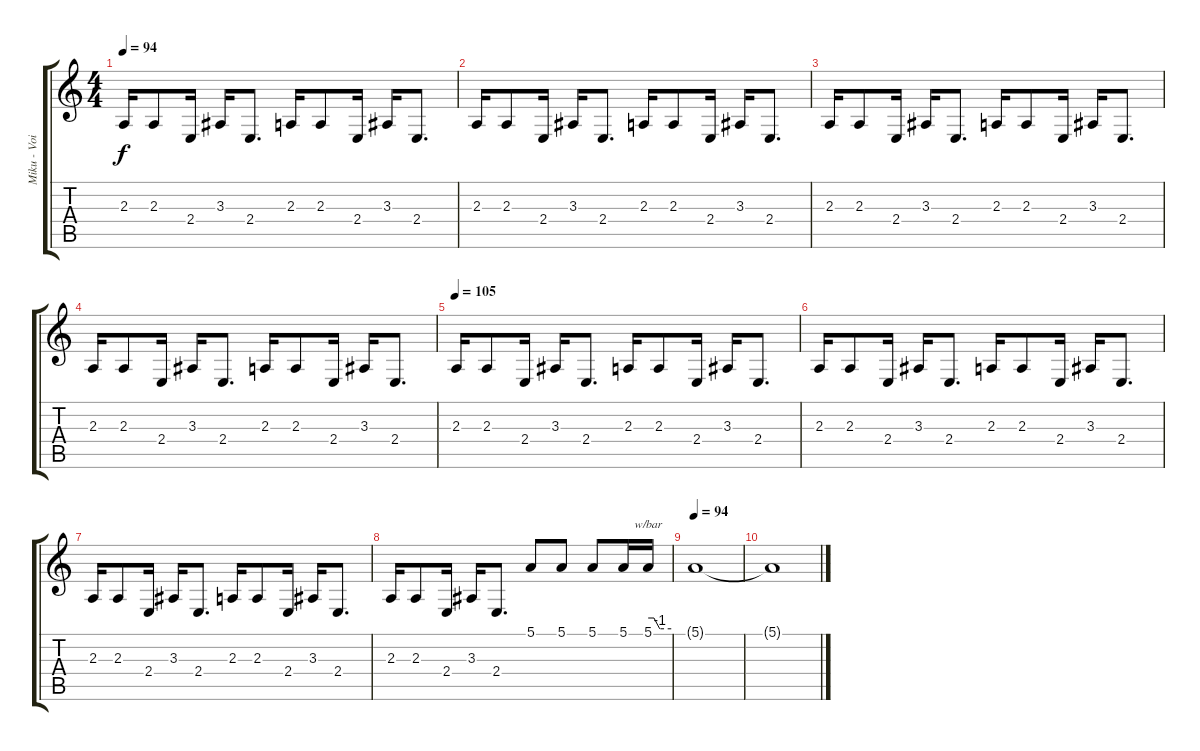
\track ("Miku - Voice" "Miku - Voi") {instrument synthvoice}
\staff {score tabs}
\tuning (E4 B3 G3 D3 A2 E2) {hide}
\ts (4 4)
\tempo 94
\clef g2
\ks c
2.3.16{dy f} 2.3.8 2.4.16 3.3.16 2.4.8{d} 2.3.16 2.3.8 2.4.16 3.3.16 2.4.8{d} |
2.3.16 2.3.8 2.4.16 3.3.16 2.4.8{d} 2.3.16 2.3.8 2.4.16 3.3.16 2.4.8{d} |
2.3.16 2.3.8 2.4.16 3.3.16 2.4.8{d} 2.3.16 2.3.8 2.4.16 3.3.16 2.4.8{d} |
2.3.16 2.3.8 2.4.16 3.3.16 2.4.8{d} 2.3.16 2.3.8 2.4.16 3.3.16 2.4.8{d} |
\tempo 105
2.3.16 2.3.8 2.4.16 3.3.16 2.4.8{d} 2.3.16 2.3.8 2.4.16 3.3.16 2.4.8{d} |
2.3.16 2.3.8 2.4.16 3.3.16 2.4.8{d} 2.3.16 2.3.8 2.4.16 3.3.16 2.4.8{d} |
2.3.16 2.3.8 2.4.16 3.3.16 2.4.8{d} 2.3.16 2.3.8 2.4.16 3.3.16 2.4.8{d} |
2.3.16 2.3.8 2.4.16 3.3.16 2.4.8{d} 5.1.8 5.1.8 5.1.8 5.1.16 5.1.16{tbe (custom default 0 0 15 0 30 -4 60 -4)} |
\tempo 94
5.1{t}.1{volume 0} |
5.1{t}.1
